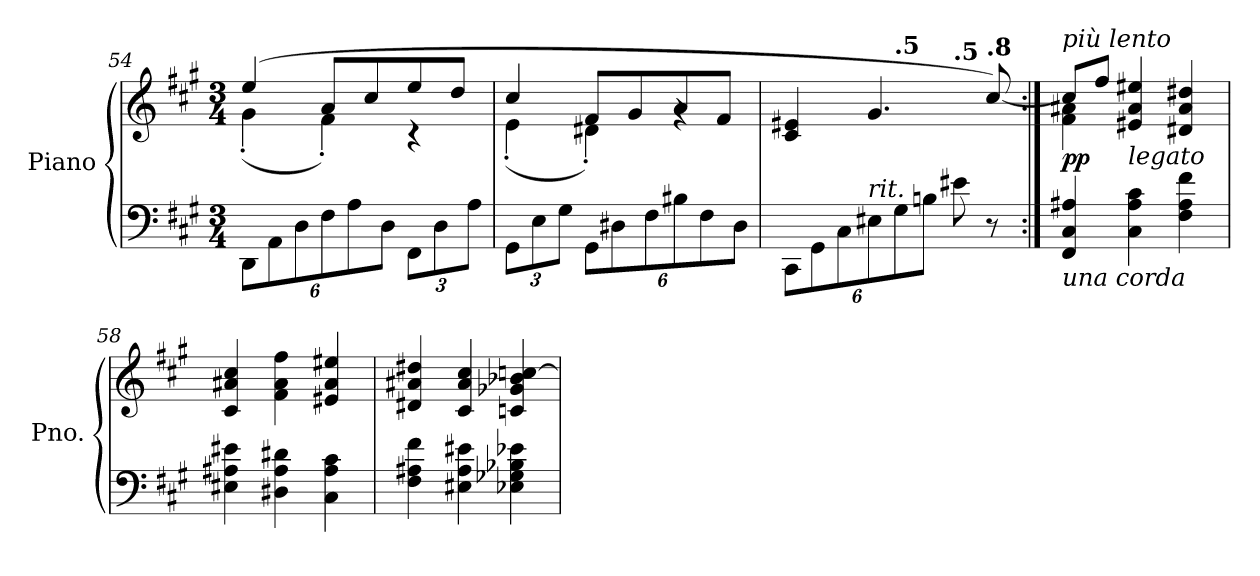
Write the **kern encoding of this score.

**kern	**kern	**dynam
*part1	*part1	*part1
*staff2	*staff1	*staff1/2
*I"Piano	*	*
*I'Pno.	*	*
*clefF4	*clefG2	*
*k[f#c#g#]	*k[f#c#g#]	*
*M3/4	*M3/4	*
*Xbrackettup	*	*
=54	=54	=54
*	*^	*
12DD\L	(>4ee/	(<4g#'\	.
12AA\	.	.	.
12D\	.	.	.
12F#\	8a/L	4f#'\)	.
12A\	.	.	.
.	8cc#/	.	.
12D\J	.	.	.
12FF#\L	8ee/	4r	.
12D\	.	.	.
.	8dd/J	.	.
12A\J	.	.	.
=55	=55	=55	=55
12GG#\L	4cc#/	(<4e'\	.
12E\	.	.	.
12G#\J	.	.	.
12GG#\L	8f#/L	4d#X'\)	.
12D#X\	.	.	.
.	8g#/	.	.
12F#\	.	.	.
12B#X\	8a/	4rg	.
12F#\	.	.	.
.	8f#/J	.	.
12D#\J	.	.	.
=56	=56	=56	=56
*	*	*^	*
12CC#\L	4c#/ 4e#X/	3ryy	2ryy	.
12GG#\	.	.	.	.
12C#\	.	.	.	.
*	*MM75	*	*	*
!LO:TX:a:i:t=rit.	!	!	!	!
12E#X\	4.g#/	.	.	.
*	*MM72	*	*	*
!	!	!LO:TX:a:B:t=.5	!	!
12G#\	.	3ryy	.	.
*	*MM70	*	*	*
12Bn\J	.	.	.	.
*	*MM67	*	*	*
!	!	!	!LO:TX:a:B:t=.5	!
8e#X\	.	.	4ryy	.
*	*MM63	*	*	*
!	!LO:TX:a:B:t=.8	!	!	!
8r	[8cc#/)	.	.	.
.	.	12ryy	.	.
!!LO:LB:g=z
=57:|!	=57:|!	=57:|!	=57:|!	=57:|!
!	!LO:TX:a:i:t=più lento	!	!	!
!LO:TX:b:i:t=una corda	!	!	!	!
!	!	!	!	!LO:DY:b
*	*	*v	*v	*
4FF#/ 4C#/ 4A#X/	8cc#/L]	4f#\ 4a#X\	pp
.	8ff#/J	.	.
!	!LO:TX:b:i:t=legato	!	!
4C#\ 4A#\ 4c#\	4e#X/ 4a#/ 4ee#X/	2ryy	.
4F#\ 4A#\ 4f#\	4d#X/ 4a#/ 4dd#X/	.	.
*	*v	*v	*
=58	=58	=58
4E#X\ 4A#X\ 4e#X\	4c#/ 4a#X/ 4cc#/	.
4D#X\ 4A#\ 4d#X\	4f#\ 4a#\ 4ff#\	.
4C#\ 4A#\ 4c#\	4e#X/ 4a#/ 4ee#X/	.
=59	=59	=59
4F#\ 4A#X\ 4f#\	4d#X/ 4a#X/ 4dd#X/	.
4E#X\ 4A#\ 4e#X\	4c#/ 4a#/ 4cc#/	.
4E-X\ 4G-X\ 4B-X\ 4e-X\	4cn/ 4g-X/ 4b-X/ [4ccn/	.
=	=	=
*-	*-	*-
